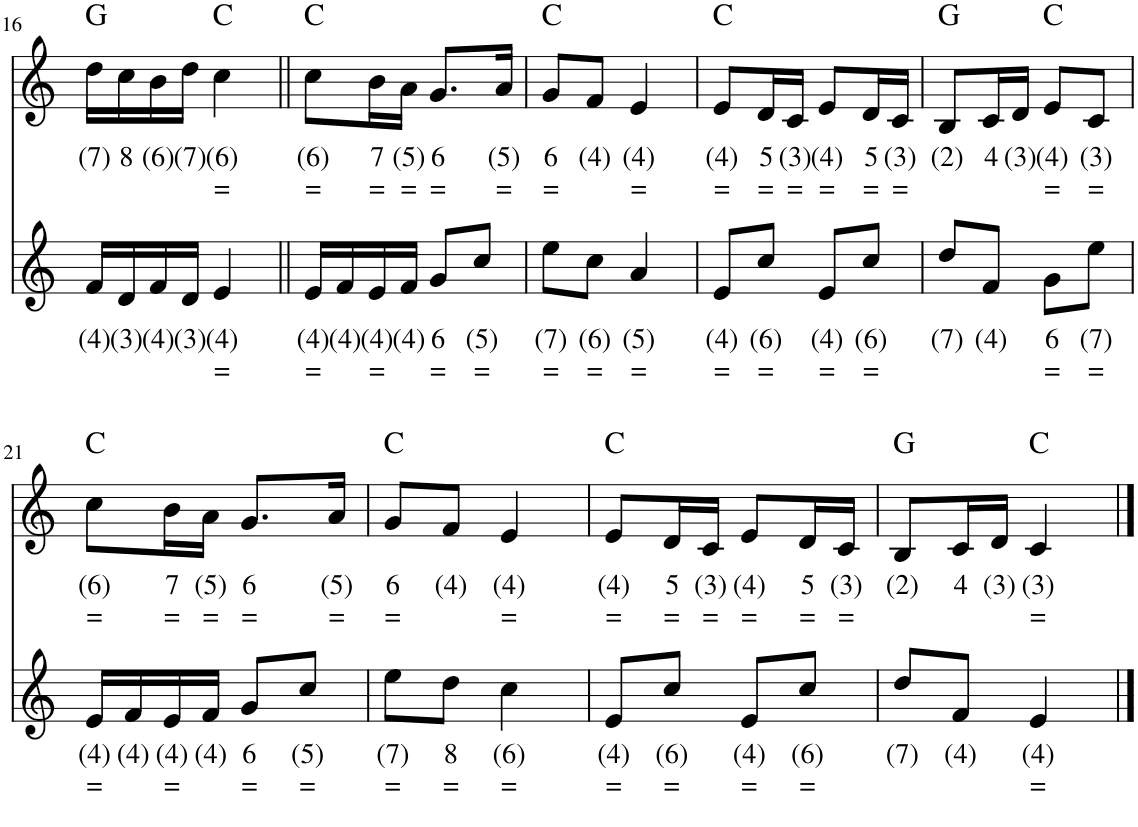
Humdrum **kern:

**kern	**text	**text	**kern	**text	**text	**harte
*part2	*part2	*part2	*part1	*part1	*part1	*part1
*staff2	*staff2	*staff2	*staff1	*staff1	*staff1	*
*I"Stem	*	*	*I"Stem	*	*	*
!!LO:PB:g=z
*clefG2	*	*	*clefG2	*	*	*
*k[]	*	*	*k[]	*	*	*
*M2/4	*	*	*M2/4	*	*	*
=16	=16	=16	=16	=16	=16	=16
!	!LO:LY:b	!	!	!LO:LY:b	!	!
16f/LL	(4)	.	16dd\LL	(7)	.	G:maj
!	!LO:LY:b	!	!	!LO:LY:b	!	!
16d/	(3)	.	16cc\	8	.	.
!	!LO:LY:b	!	!	!LO:LY:b	!	!
16f/	(4)	.	16b\	(6)	.	.
!	!LO:LY:b	!	!	!LO:LY:b	!	!
16d/JJ	(3)	.	16dd\JJ	(7)	.	.
!	!LO:LY:b	!LO:LY:b	!	!LO:LY:b	!LO:LY:b	!
4e/	(4)	=	4cc\	(6)	=	C:maj
=17||	=17||	=17||	=17||	=17||	=17||	=17||
!	!LO:LY:b	!LO:LY:b	!	!LO:LY:b	!LO:LY:b	!
16e/LL	(4)	=	8cc\L	(6)	=	C:maj
!	!LO:LY:b	!	!	!	!	!
16f/	(4)	.	.	.	.	.
!	!LO:LY:b	!LO:LY:b	!	!LO:LY:b	!LO:LY:b	!
16e/	(4)	=	16b\L	7	=	.
!	!LO:LY:b	!	!	!LO:LY:b	!LO:LY:b	!
16f/JJ	(4)	.	16a\JJ	(5)	=	.
!	!LO:LY:b	!LO:LY:b	!	!LO:LY:b	!LO:LY:b	!
8g/L	6	=	8.g/L	6	=	.
!	!LO:LY:b	!LO:LY:b	!	!	!	!
8cc/J	(5)	=	.	.	.	.
!	!	!	!	!LO:LY:b	!LO:LY:b	!
.	.	.	16a/Jk	(5)	=	.
=18	=18	=18	=18	=18	=18	=18
!	!LO:LY:b	!LO:LY:b	!	!LO:LY:b	!LO:LY:b	!
8ee\L	(7)	=	8g/L	6	=	C:maj
!	!LO:LY:b	!LO:LY:b	!	!LO:LY:b	!	!
8cc\J	(6)	=	8f/J	(4)	.	.
!	!LO:LY:b	!LO:LY:b	!	!LO:LY:b	!LO:LY:b	!
4a/	(5)	=	4e/	(4)	=	.
=19	=19	=19	=19	=19	=19	=19
!	!LO:LY:b	!LO:LY:b	!	!LO:LY:b	!LO:LY:b	!
8e/L	(4)	=	8e/L	(4)	=	C:maj
!	!LO:LY:b	!LO:LY:b	!	!LO:LY:b	!LO:LY:b	!
8cc/J	(6)	=	16d/L	5	=	.
!	!	!	!	!LO:LY:b	!LO:LY:b	!
.	.	.	16c/JJ	(3)	=	.
!	!LO:LY:b	!LO:LY:b	!	!LO:LY:b	!LO:LY:b	!
8e/L	(4)	=	8e/L	(4)	=	.
!	!LO:LY:b	!LO:LY:b	!	!LO:LY:b	!LO:LY:b	!
8cc/J	(6)	=	16d/L	5	=	.
!	!	!	!	!LO:LY:b	!LO:LY:b	!
.	.	.	16c/JJ	(3)	=	.
=20	=20	=20	=20	=20	=20	=20
!	!LO:LY:b	!	!	!LO:LY:b	!	!
8dd/L	(7)	.	8B/L	(2)	.	G:maj
!	!LO:LY:b	!	!	!LO:LY:b	!	!
8f/J	(4)	.	16c/L	4	.	.
!	!	!	!	!LO:LY:b	!	!
.	.	.	16d/JJ	(3)	.	.
!	!LO:LY:b	!LO:LY:b	!	!LO:LY:b	!LO:LY:b	!
8g\L	6	=	8e/L	(4)	=	C:maj
!	!LO:LY:b	!LO:LY:b	!	!LO:LY:b	!LO:LY:b	!
8ee\J	(7)	=	8c/J	(3)	=	.
!!LO:LB:g=z
=21	=21	=21	=21	=21	=21	=21
!	!LO:LY:b	!LO:LY:b	!	!LO:LY:b	!LO:LY:b	!
16e/LL	(4)	=	8cc\L	(6)	=	C:maj
!	!LO:LY:b	!	!	!	!	!
16f/	(4)	.	.	.	.	.
!	!LO:LY:b	!LO:LY:b	!	!LO:LY:b	!LO:LY:b	!
16e/	(4)	=	16b\L	7	=	.
!	!LO:LY:b	!	!	!LO:LY:b	!LO:LY:b	!
16f/JJ	(4)	.	16a\JJ	(5)	=	.
!	!LO:LY:b	!LO:LY:b	!	!LO:LY:b	!LO:LY:b	!
8g/L	6	=	8.g/L	6	=	.
!	!LO:LY:b	!LO:LY:b	!	!	!	!
8cc/J	(5)	=	.	.	.	.
!	!	!	!	!LO:LY:b	!LO:LY:b	!
.	.	.	16a/Jk	(5)	=	.
=22	=22	=22	=22	=22	=22	=22
!	!LO:LY:b	!LO:LY:b	!	!LO:LY:b	!LO:LY:b	!
8ee\L	(7)	=	8g/L	6	=	C:maj
!	!LO:LY:b	!LO:LY:b	!	!LO:LY:b	!	!
8dd\J	8	=	8f/J	(4)	.	.
!	!LO:LY:b	!LO:LY:b	!	!LO:LY:b	!LO:LY:b	!
4cc\	(6)	=	4e/	(4)	=	.
=23	=23	=23	=23	=23	=23	=23
!	!LO:LY:b	!LO:LY:b	!	!LO:LY:b	!LO:LY:b	!
8e/L	(4)	=	8e/L	(4)	=	C:maj
!	!LO:LY:b	!LO:LY:b	!	!LO:LY:b	!LO:LY:b	!
8cc/J	(6)	=	16d/L	5	=	.
!	!	!	!	!LO:LY:b	!LO:LY:b	!
.	.	.	16c/JJ	(3)	=	.
!	!LO:LY:b	!LO:LY:b	!	!LO:LY:b	!LO:LY:b	!
8e/L	(4)	=	8e/L	(4)	=	.
!	!LO:LY:b	!LO:LY:b	!	!LO:LY:b	!LO:LY:b	!
8cc/J	(6)	=	16d/L	5	=	.
!	!	!	!	!LO:LY:b	!LO:LY:b	!
.	.	.	16c/JJ	(3)	=	.
=24	=24	=24	=24	=24	=24	=24
!	!LO:LY:b	!	!	!LO:LY:b	!	!
8dd/L	(7)	.	8B/L	(2)	.	G:maj
!	!LO:LY:b	!	!	!LO:LY:b	!	!
8f/J	(4)	.	16c/L	4	.	.
!	!	!	!	!LO:LY:b	!	!
.	.	.	16d/JJ	(3)	.	.
!	!LO:LY:b	!LO:LY:b	!	!LO:LY:b	!LO:LY:b	!
4e/	(4)	=	4c/	(3)	=	C:maj
==	==	==	==	==	==	==
*-	*-	*-	*-	*-	*-	*-
